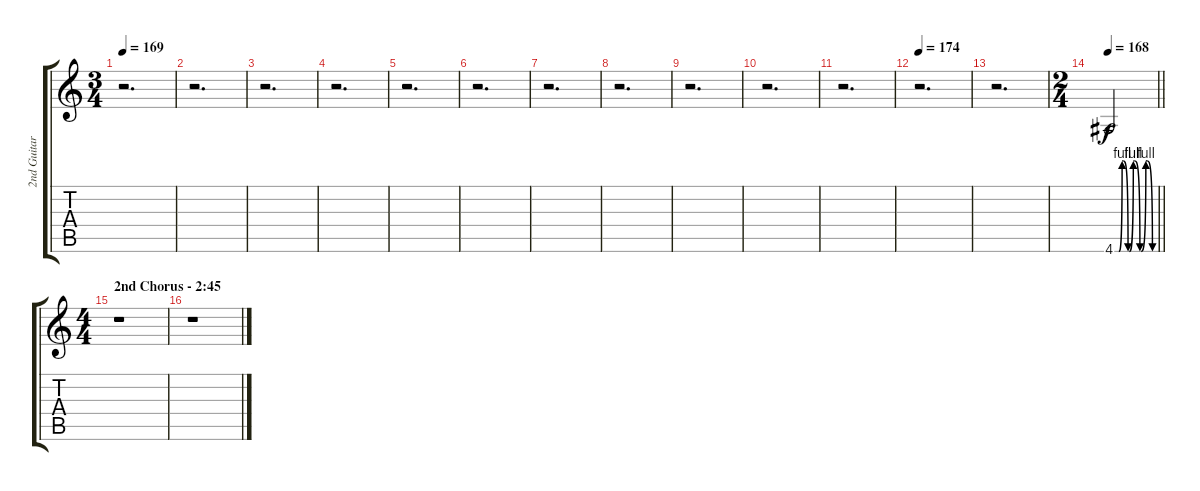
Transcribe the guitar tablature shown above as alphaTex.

\track ("2nd Guitar" "2nd Guitar") {instrument distortionguitar}
\staff {score tabs}
\tuning (E4 B3 G3 D3 A2 E2) {hide}
\ts (3 4)
\tempo 169
\clef g2
\ks c
r.2{d dy f} |
r.2{d} |
r.2{d} |
r.2{d} |
r.2{d} |
r.2{d} |
r.2{d} |
r.2{d} |
r.2{d} |
r.2{d} |
r.2{d} |
\tempo 174
r.2{d} |
r.2{d} |
\ts (2 4)
\tempo 168
\barLineRight lightlight
4.6{be (custom 0 0 6 0 11 4 13 4 20 0 22 0 28 4 30 4 38 0 40 0 47 4 49 4 57 0 60 0)}.2{volume 16 balance 14} |
\ts (4 4)
\section ("" "2nd Chorus - 2:45")
r.1 |
r.1
